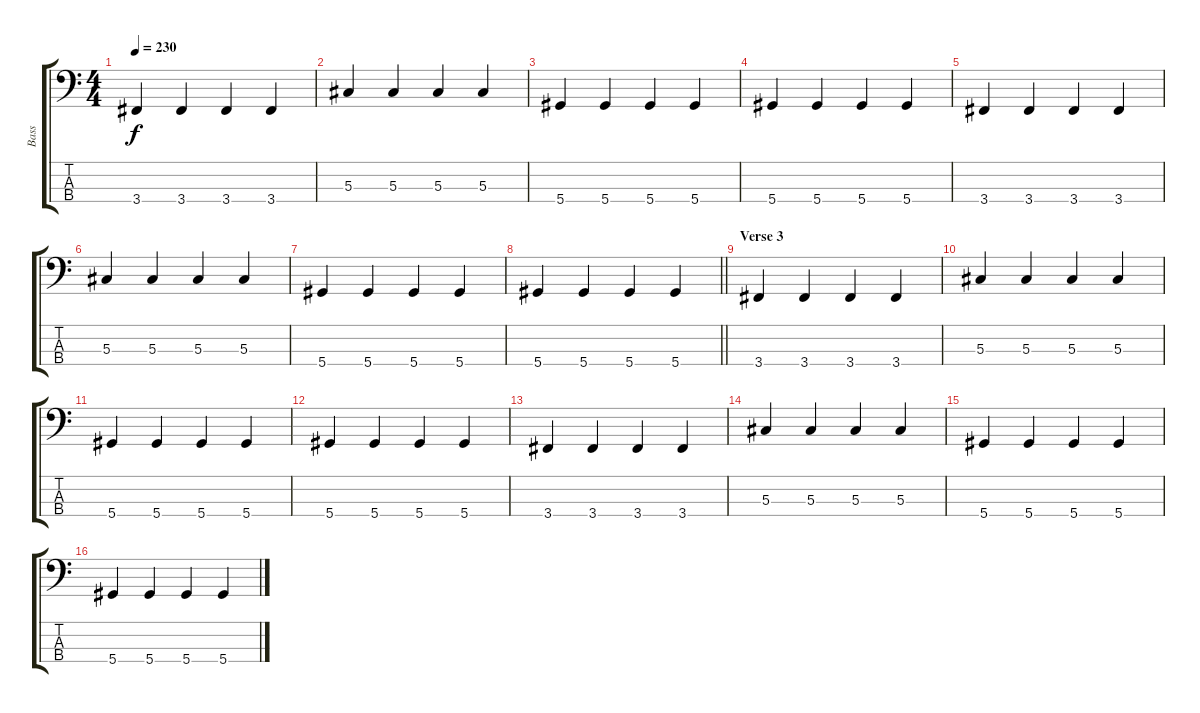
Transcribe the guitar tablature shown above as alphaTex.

\track ("Bass" "Bass") {instrument electricbasspick}
\staff {score tabs}
\tuning (Gb2 Db2 Ab1 Eb1) {hide}
\ts (4 4)
\tempo 230
\clef f4
\ks c
3.4.4{dy f} 3.4.4 3.4.4 3.4.4 |
5.3.4 5.3.4 5.3.4 5.3.4 |
5.4.4 5.4.4 5.4.4 5.4.4 |
5.4.4 5.4.4 5.4.4 5.4.4 |
3.4.4 3.4.4 3.4.4 3.4.4 |
5.3.4 5.3.4 5.3.4 5.3.4 |
5.4.4 5.4.4 5.4.4 5.4.4 |
\barLineRight lightlight
5.4.4 5.4.4 5.4.4 5.4.4 |
\section ("" "Verse 3")
3.4.4 3.4.4 3.4.4 3.4.4 |
5.3.4 5.3.4 5.3.4 5.3.4 |
5.4.4 5.4.4 5.4.4 5.4.4 |
5.4.4 5.4.4 5.4.4 5.4.4 |
3.4.4 3.4.4 3.4.4 3.4.4 |
5.3.4 5.3.4 5.3.4 5.3.4 |
5.4.4 5.4.4 5.4.4 5.4.4 |
5.4.4 5.4.4 5.4.4 5.4.4
